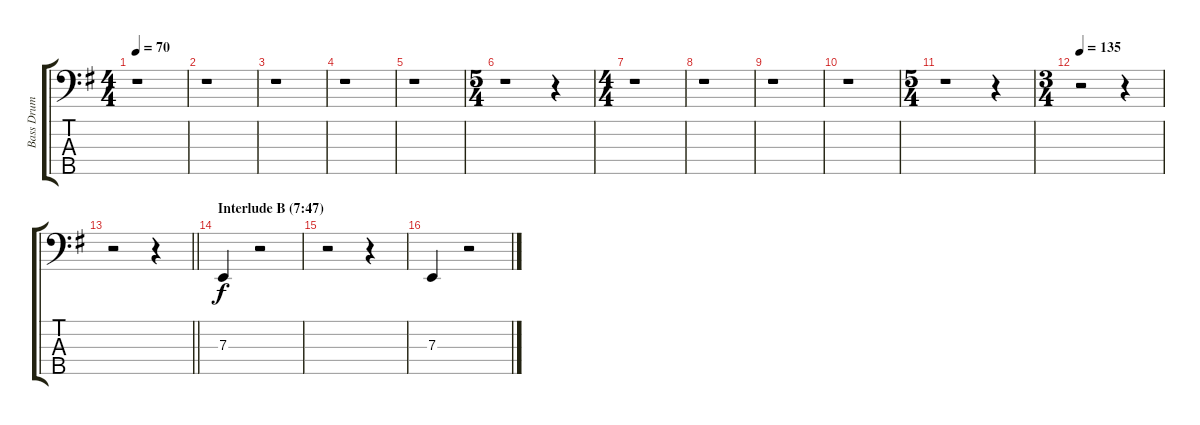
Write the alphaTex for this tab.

\track ("Bass Drum" "Bass Drum") {instrument taikodrum}
\staff {score tabs}
\tuning (G2 D2 A1 E1 B0) {hide}
\ts (4 4)
\tempo 70
\clef f4
\ks eminor
r.1{dy mp} |
r.1 |
r.1 |
r.1 |
r.1 |
\ts (5 4)
r.1 r.4 |
\ts (4 4)
r.1 |
r.1 |
r.1 |
r.1 |
\ts (5 4)
r.1 r.4 |
\ts (3 4)
\tempo 135
r.2 r.4 |
\barLineRight lightlight
r.2 r.4 |
\section ("" "Interlude B (7:47)")
7.3.4{dy f} r.2 |
r.2 r.4 |
7.3.4 r.2
